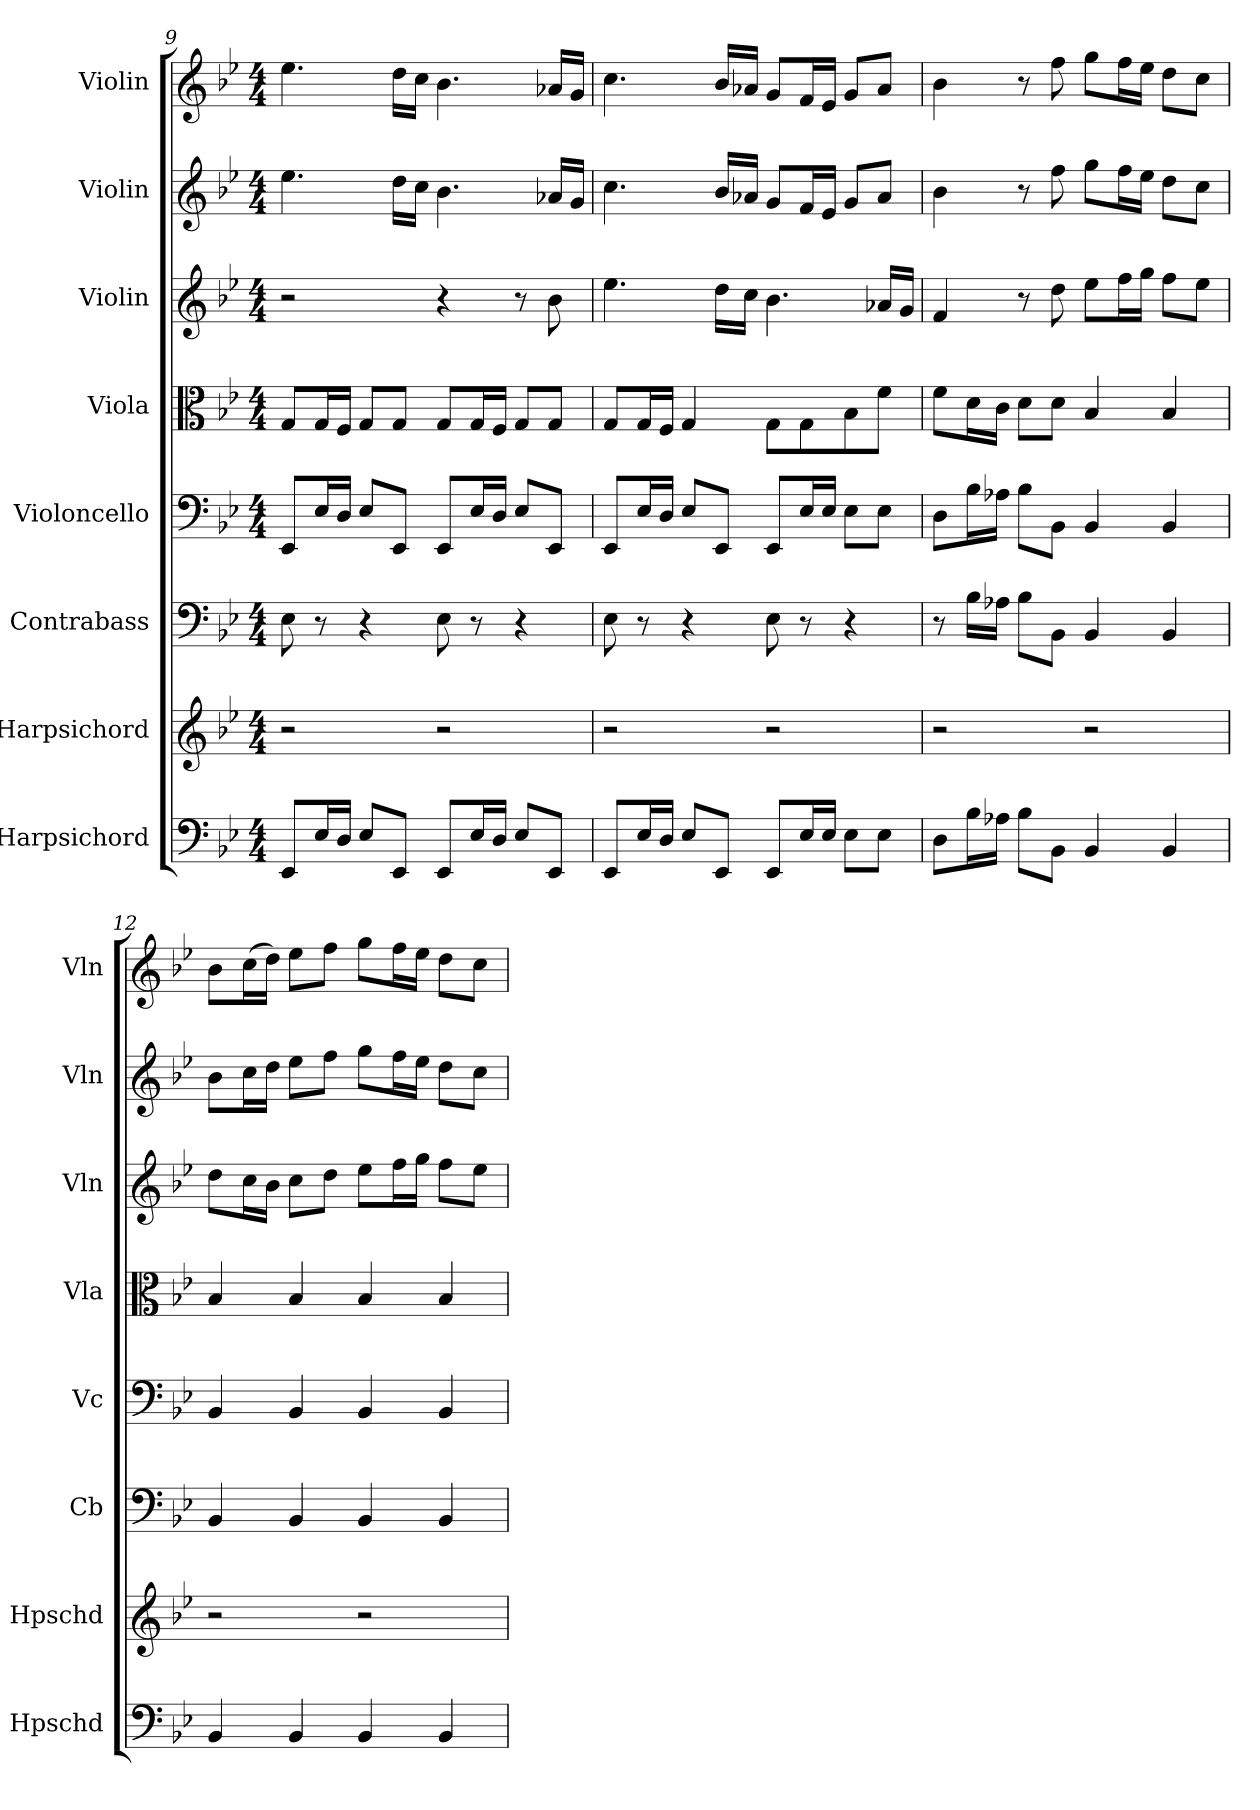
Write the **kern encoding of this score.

**kern	**kern	**kern	**kern	**kern	**kern	**kern	**kern
*part8	*part7	*part6	*part5	*part4	*part3	*part2	*part1
*staff8	*staff7	*staff6	*staff5	*staff4	*staff3	*staff2	*staff1
*I"Harpsichord	*I"Harpsichord	*I"Contrabass	*I"Violoncello	*I"Viola	*I"Violin	*I"Violin	*I"Violin
*I'Hpschd	*I'Hpschd	*I'Cb	*I'Vc	*I'Vla	*I'Vln	*I'Vln	*I'Vln
*clefF4	*clefG2	*clefF4	*clefF4	*clefC3	*clefG2	*clefG2	*clefG2
*k[b-e-]	*k[b-e-]	*k[b-e-]	*k[b-e-]	*k[b-e-]	*k[b-e-]	*k[b-e-]	*k[b-e-]
*M4/4	*M4/4	*M4/4	*M4/4	*M4/4	*M4/4	*M4/4	*M4/4
=9	=9	=9	=9	=9	=9	=9	=9
8EE-/L	2r	8E-\	8EE-/L	8G/L	2r	4.ee-\	4.ee-\
16E-/L	.	8r	16E-/L	16G/L	.	.	.
16D/JJ	.	.	16D/JJ	16F/JJ	.	.	.
8E-/L	.	4r	8E-/L	8G/L	.	.	.
8EE-/J	.	.	8EE-/J	8G/J	.	16dd\LL	16dd\LL
.	.	.	.	.	.	16cc\JJ	16cc\JJ
8EE-/L	2r	8E-\	8EE-/L	8G/L	4r	4.b-\	4.b-\
16E-/L	.	8r	16E-/L	16G/L	.	.	.
16D/JJ	.	.	16D/JJ	16F/JJ	.	.	.
8E-/L	.	4r	8E-/L	8G/L	8r	.	.
8EE-/J	.	.	8EE-/J	8G/J	8b-\	16a-X/LL	16a-X/LL
.	.	.	.	.	.	16g/JJ	16g/JJ
=10	=10	=10	=10	=10	=10	=10	=10
8EE-/L	2r	8E-\	8EE-/L	8G/L	4.ee-\	4.cc\	4.cc\
16E-/L	.	8r	16E-/L	16G/L	.	.	.
16D/JJ	.	.	16D/JJ	16F/JJ	.	.	.
8E-/L	.	4r	8E-/L	4G/	.	.	.
8EE-/J	.	.	8EE-/J	.	16dd\LL	16b-/LL	16b-/LL
.	.	.	.	.	16cc\JJ	16a-X/JJ	16a-X/JJ
8EE-/L	2r	8E-\	8EE-/L	8G\L	4.b-\	8g/L	8g/L
16E-/L	.	8r	16E-/L	8G\	.	16f/L	16f/L
16E-/JJ	.	.	16E-/JJ	.	.	16e-/JJ	16e-/JJ
8E-\L	.	4r	8E-\L	8B-\	.	8g/L	8g/L
8E-\J	.	.	8E-\J	8f\J	16a-X/LL	8a-/J	8a-/J
.	.	.	.	.	16g/JJ	.	.
=11	=11	=11	=11	=11	=11	=11	=11
8D\L	2r	8r	8D\L	8f\L	4f/	4b-\	4b-\
16B-\L	.	16B-\LL	16B-\L	16d\L	.	.	.
16A-X\JJ	.	16A-X\JJ	16A-X\JJ	16c\JJ	.	.	.
8B-\L	.	8B-\L	8B-\L	8d\L	8r	8r	8r
8BB-\J	.	8BB-\J	8BB-\J	8d\J	8dd\	8ff\	8ff\
4BB-/	2r	4BB-/	4BB-/	4B-/	8ee-\L	8gg\L	8gg\L
.	.	.	.	.	16ff\L	16ff\L	16ff\L
.	.	.	.	.	16gg\JJ	16ee-\JJ	16ee-\JJ
4BB-/	.	4BB-/	4BB-/	4B-/	8ff\L	8dd\L	8dd\L
.	.	.	.	.	8ee-\J	8cc\J	8cc\J
=12	=12	=12	=12	=12	=12	=12	=12
4BB-/	2r	4BB-/	4BB-/	4B-/	8dd\L	8b-\L	8b-\L
.	.	.	.	.	16cc\L	16cc\L	(16cc\L
.	.	.	.	.	16b-\JJ	16dd\JJ	16dd\JJ)
4BB-/	.	4BB-/	4BB-/	4B-/	8cc\L	8ee-\L	8ee-\L
.	.	.	.	.	8dd\J	8ff\J	8ff\J
4BB-/	2r	4BB-/	4BB-/	4B-/	8ee-\L	8gg\L	8gg\L
.	.	.	.	.	16ff\L	16ff\L	16ff\L
.	.	.	.	.	16gg\JJ	16ee-\JJ	16ee-\JJ
4BB-/	.	4BB-/	4BB-/	4B-/	8ff\L	8dd\L	8dd\L
.	.	.	.	.	8ee-\J	8cc\J	8cc\J
=	=	=	=	=	=	=	=
*-	*-	*-	*-	*-	*-	*-	*-
